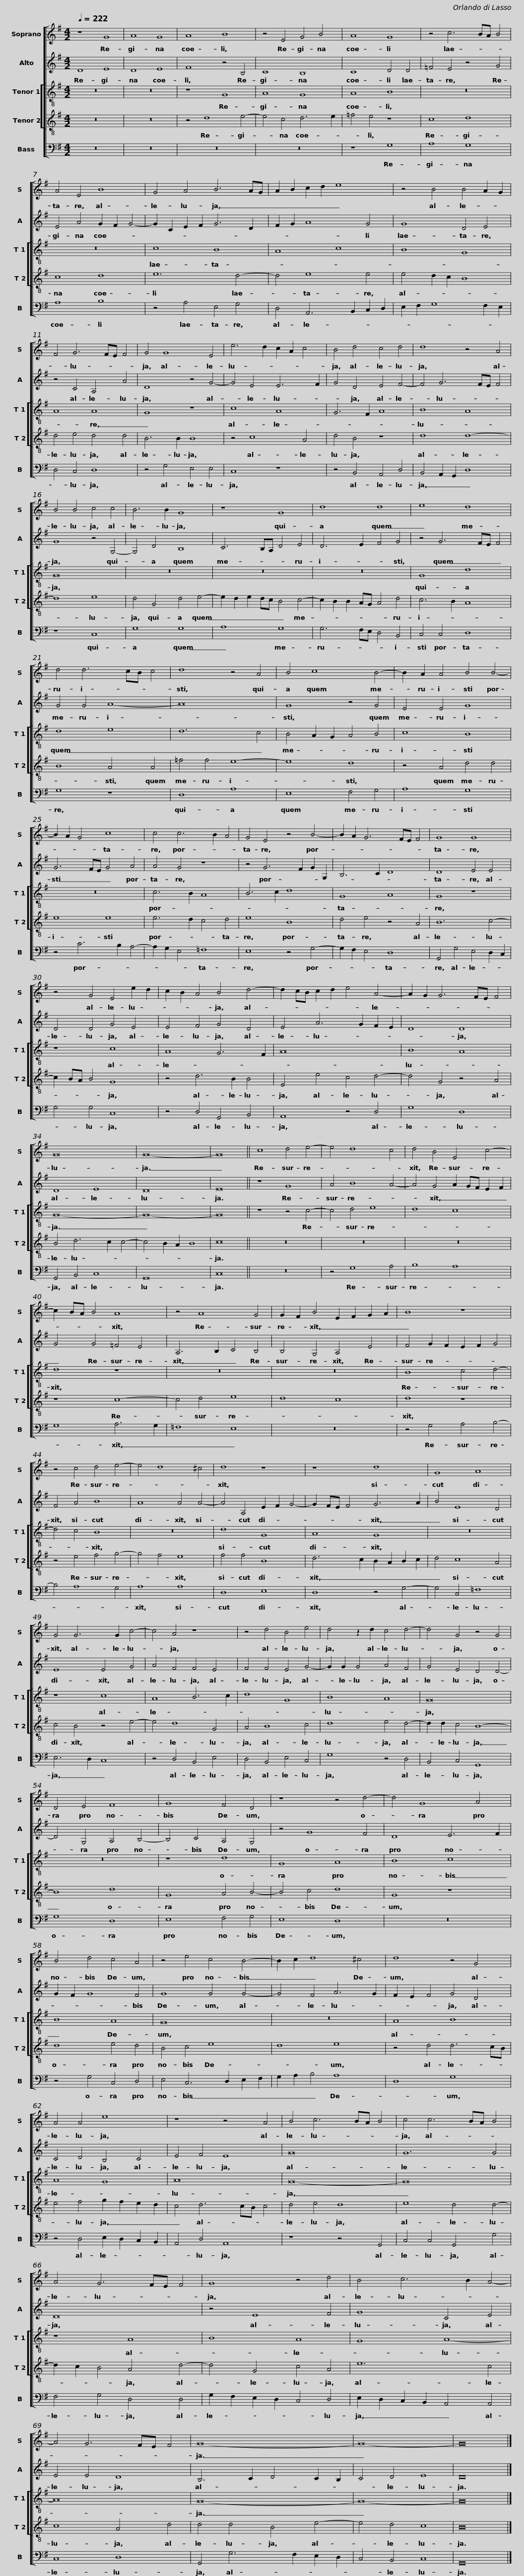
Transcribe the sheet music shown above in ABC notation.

X:1
%%score [ 1 2 [ 3 4 ] 5 ]
L:1/8
Q:1/4=222
M:4/2
I:linebreak $
K:G
V:1 treble
V:2 treble
V:3 treble-8
V:4 treble-8
V:5 bass
V:1
 z8 G8 | A8 G8 | A8 B8 | z4 E4 G4 B4 | A8 G8 |$ %5
 z4 c6 BA B4 | A4 E4 B8 | G4 A4 B6 AG | A2 B2 c2 d2 e8 | z4 B4 B4 A2 G2 |$ %10
 F4 G6 FE F4 | G4 G8 E4 | e6 d2 c2 A2 c4 | B4 d4 c4 d4 | d8 z4 A4 |$ %15
 B4 B4 c4 c4 | B6 B2 G8 | z8 G8 | d8 d8 | e8 d8 |$ %20
 d4 d6 cB c4 | d8 z4 A4 | B4 c8 B4- | B2 A2 A4 B4 B4- | B2 A2 G4 c8 |$ %25
 c4 c6 B2 A4 | G4 E4 z4 B4- | B2 A2 G6 FE F4 | G8 G8 | z4 G4 E4 e2 d2 |$ %30
 c2 B2 A4 B4 d4- | d2 cB c2 d2 e4 A4- | A2 G2 G6 FE F4 | G16 | G16- |$ %35
 G16 || c8 d4 e4- | e4 d8 c4 | d4 B4 E4 c4- | c2 BA B4 A8 |$ %40
 z4 A8 G4 | G2 F2 B4 E2 F2 G2 A2 | B8 z8 | z4 c4 d4 e4- | e4 d8 ^c4 |$ %45
 d8 z8 | z8 d8 | G8 A8 | G4 G6 G2 c4- | c4 A4 z8 |$ %50
 z4 d4 B4 e4 | d4 z2 d2 c4 d4- | d4 G4 z4 G4 | D4 E4 F8 | G8 F4 D4 |$ %55
 z8 z4 d4- | d4 G8 A4 | B4 d4 c4 A4 | z4 e4 c4 B4- | B2 c2 d8 ^c4 |$ %60
 d8 z4 G4 | A4 A4 e8 | z8 z4 A4 | B4 c6 BA B4 | c4 c6 BA B4 |$ %65
 A4 G6 FE F4 | G8 z4 d4 | B4 c6 B2 A4- | A4 G6 FE F4 | G16- |$ %70
 G16- | G16 |] %72
V:2
 D8 E8 | D8 E8 | F8 z4 B,4 | C8 B,8 | C8 D4 D4 |$ %5
 =F4 E4 z4 G4 | E4 A4 G2 F2 G4- | G2 C2 E2 F2 G6 D2 | F2 G2 A8 G4 | G8 D4 E4 |$ %10
 z4 C4 A,4 A4 | D8 z4 G4- | G4 E4 E6 F2 | G4 D4 E4 F4- | F4 G6 FE F4 |$ %15
 G8 z4 G,4- | G,4 D4 B,8 | C6 B,A, D4 E4 | D6 E2 F4 G4 | z4 G6 FE F4 |$ %20
 G4 G4 A8- | A16 | G8 z4 G4 | E4 E4 G8 | G6 FE G4 A4 |$ %25
 A4 G4 z8 | z4 G6 F2 G2 G,2 | B,6 C2 D8 | D8 E4 E4 | D4 D4 G4 E4 |$ %30
 E4 F4 G4 D4 | E4 A6 G2 F2 E2 | D8 D8 | D8 E8 | D16 |$ %35
 E16 || z8 G8 | A4 B8 A4- | A4 G4 A2 GF E2 F2 | G4 G4 =F4 E4 |$ %40
 A,6 B,2 C4 B,4 | B,4 G,4 A,4 E4 | F4 G2 F2 E2 F2 G4 | F4 A4 B8 | A8 A4 A4- |$ %45
 A4 A,4 E2 F2 G4- | G2 FE F4 G6 A2 | B4 E8 D4 | E8 E4 G4 | A4 F4 F4 E4 |$ %50
 F4 F4 E4 G4- | G2 G2 G4 A4 F4 | G4 E4 D4 D4- | D4 G,4 A,4 B,4- | B,4 C4 A,4 G,4 |$ %55
 z4 G8 F4 | D8 E6 F2 | G2 F2 G8 F4 | G8 G4 G4- | G4 F4 A6 G2 |$ %60
 F2 E2 F4 G4 D4 | C4 D4 B,4 C4 | E4 F4 E8 | G16 | G12 G4 |$ %65
 D16 | z4 E8 F4 | G8 C4 E4 | E4 E4 D8 | B,6 C2 D4 C2 B,2 |$ %70
 C4 D4 E8 | D16 |] %72
V:3
 z16 | z16 | z8 G8 | A8 G8 | A8 B8 |$ %5
 z16 | z16 | c8 B8 | A8 c8 | B8 G8 |$ %10
 A8 A8 | G8 z8 | c8 A8 | G6 F2 A8 | B8 A8 |$ %15
 G16 | z16 | z16 | z16 | G8 d8 |$ %20
 d8 e8 | d12 c4 | B4 A2 G2 A4 B4 | c8 B8 | z16 |$ %25
 c6 B2 A8 | B6 c2 d8 | G8 A8 | G8 z8 | z8 c8 |$ %30
 A8 G6 F2 | A16 | B8 A8 | G16- | G16- |$ %35
 G16 || z8 z4 c4- | c4 d4 e8 | d8 c8 | d8 z8 |$ %40
 z16 | z16 | B8 c4 d4- | d4 c4 B8 | z16 |$ %45
 d8 G8 | A8 G8 | z16 | z8 c8 | A8 B6 c2 |$ %50
 d8 G8 | B8 A8 | G16 | z16 | z8 d8 |$ %55
 G8 A8 | B8 c8 | B8 A8 | G16 | z16 |$ %60
 A8 B8 | A8 G8 | A16 | G16- | G16 |$ %65
 z8 A8 | B8 A8 | G8 A8- | A16 | G16- |$ %70
 G16- | G16 |] %72
V:4
 z16 | z16 | z4 d8 e4- | e4 c4 d6 e2 | =f4 e4 z8 |$ %5
 c8 d8 | c8 d8 | e12 d4- | d4 e8 e4 | e4 d2 c2 B8 |$ %10
 d4 e4 d4 d4 | B6 B2 B8 | z4 c8 A4 | d4 B4 z8 | d8 d8- |$ %15
 d8 e8 | d4 G4 d4 e4- | e2 d2 e2 dc B4 c4- | c2 B2 B2 AG A4 d4 | c6 B2 A8 |$ %20
 B8 A4 A4 | =f4 f4 e8- | e8 d8 | z4 A4 d4 d4 | e8 e8 |$ %25
 e6 d2 c4 d4 | e8 B8 | d4 e4 z4 A4 | B12 c4- | c2 BA B4 G8 |$ %30
 z4 d6 B2 B4 | E4 e4 c4 d4- | d4 G4 z4 A4 | B4 d6 c2 c4- | c4 B2 A2 B8 |$ %35
 c16 || z16 | z16 | z16 | z8 c8- |$ %40
 c4 d4 e8 | d8 c8 | d8 z8 | z4 e4 f4 g4- | g4 f4 e8 |$ %45
 f4 f4 B8 | d6 c2 B2 A2 B2 c2 | d4 c8 A4 | c4 B4 z4 e4- | e4 d8 G4 |$ %50
 A4 B8 c4 | d8 e4 d4- | d2 d2 c4 B8- | B8 d8 | G8 A4 B4- |$ %55
 B4 c4 d8 | G8 z8 | d8 e4 d4 | B4 c4 e8 | d8 e8 |$ %60
 z4 d4 d6 cB | e4 f4 g2 f2 e2 d2 | c4 d6 cB c4 | d4 e4 d8 | e8 d4 d4- |$ %65
 d2 c2 B4 A4 d4- | d4 G4 c4 A4 | e12 c4 | c8 A4 d4 | d4 d4 B4 e4- |$ %70
 e4 d4 c8 | B16 |] %72
V:5
 z16 | z16 | z16 | z16 | z8 G,8 |$ %5
 A,8 G,8 | A,8 B,8 | z4 A,4 E,4 G,4 | D,4 A,,6 B,,2 C,2 D,2 | E,2 F,2 G,8 F,2 E,2 |$ %10
 D,4 C,4 D,8 | z4 G,4 E,4 E,4 | C,8 z8 | z4 B,,4 A,,4 D,4 | B,,4 A,,2 G,,2 D,8 |$ %15
 z8 C,8 | G,8 G,8 | A,8 G,8 | G,6 F,E, D,4 B,,4 | C,4 C,4 D,8 |$ %20
 G,8 z8 | D,8 A,8 | E,8 F,4 G,4 | A,8 G,8 | z4 C6 B,2 A,4- |$ %25
 A,2 G,2 E,4 =F,8 | E,8 z4 G,4- | G,2 F,2 E,4 D,8 | G,,4 G,4 E,4 D,2 C,2 | G,4 G,4 C,8 |$ %30
 z4 D,4 G,,4 B,,4 | A,,8 z4 D,4 | G,8 D,8 | G,,4 B,,4 C,8 | G,,16 |$ %35
 C,16 || z16 | z4 G,8 A,4 | B,8 A,8 | G,8 A,6 G,2 |$ %40
 =F,8 E,8 | z16 | z4 G,4 A,4 B,4- | B,4 A,8 G,4 | A,8 A,8 |$ %45
 D,8 E,8 | D,8 z4 G,4- | G,4 C,4 =F,8 | E,6 D,2 C,8 | z4 D,4 B,,4 E,4 |$ %50
 D,4 B,,4 E,4 C,4 | G,8 z4 D,4 | B,,4 C,4 G,,8 | G,8 D,8 | E,8 F,4 G,4 |$ %55
 E,8 D,8 | z16 | z4 G,4 C,4 D,4 | E,4 C,6 D,2 E,2 F,2 | G,2 A,2 B,4 A,8 |$ %60
 D,8 G,8 | z4 D,4 E,2 D,2 C,2 B,,2 | A,,4 D,4 A,,8 | z8 z4 G,,4 | C,4 C,4 G,,4 G,4 |$ %65
 F,4 G,4 D,4 D,4 | G,2 F,2 E,2 D,2 C,4 D,4 | E,2 D,2 C,2 B,,2 A,,4 A,,4 | C,8 D,8 | G,,4 G,6 F,2 E,2 D,2 |$ %70
 C,4 B,,4 C,8 | G,,16 |] %72
